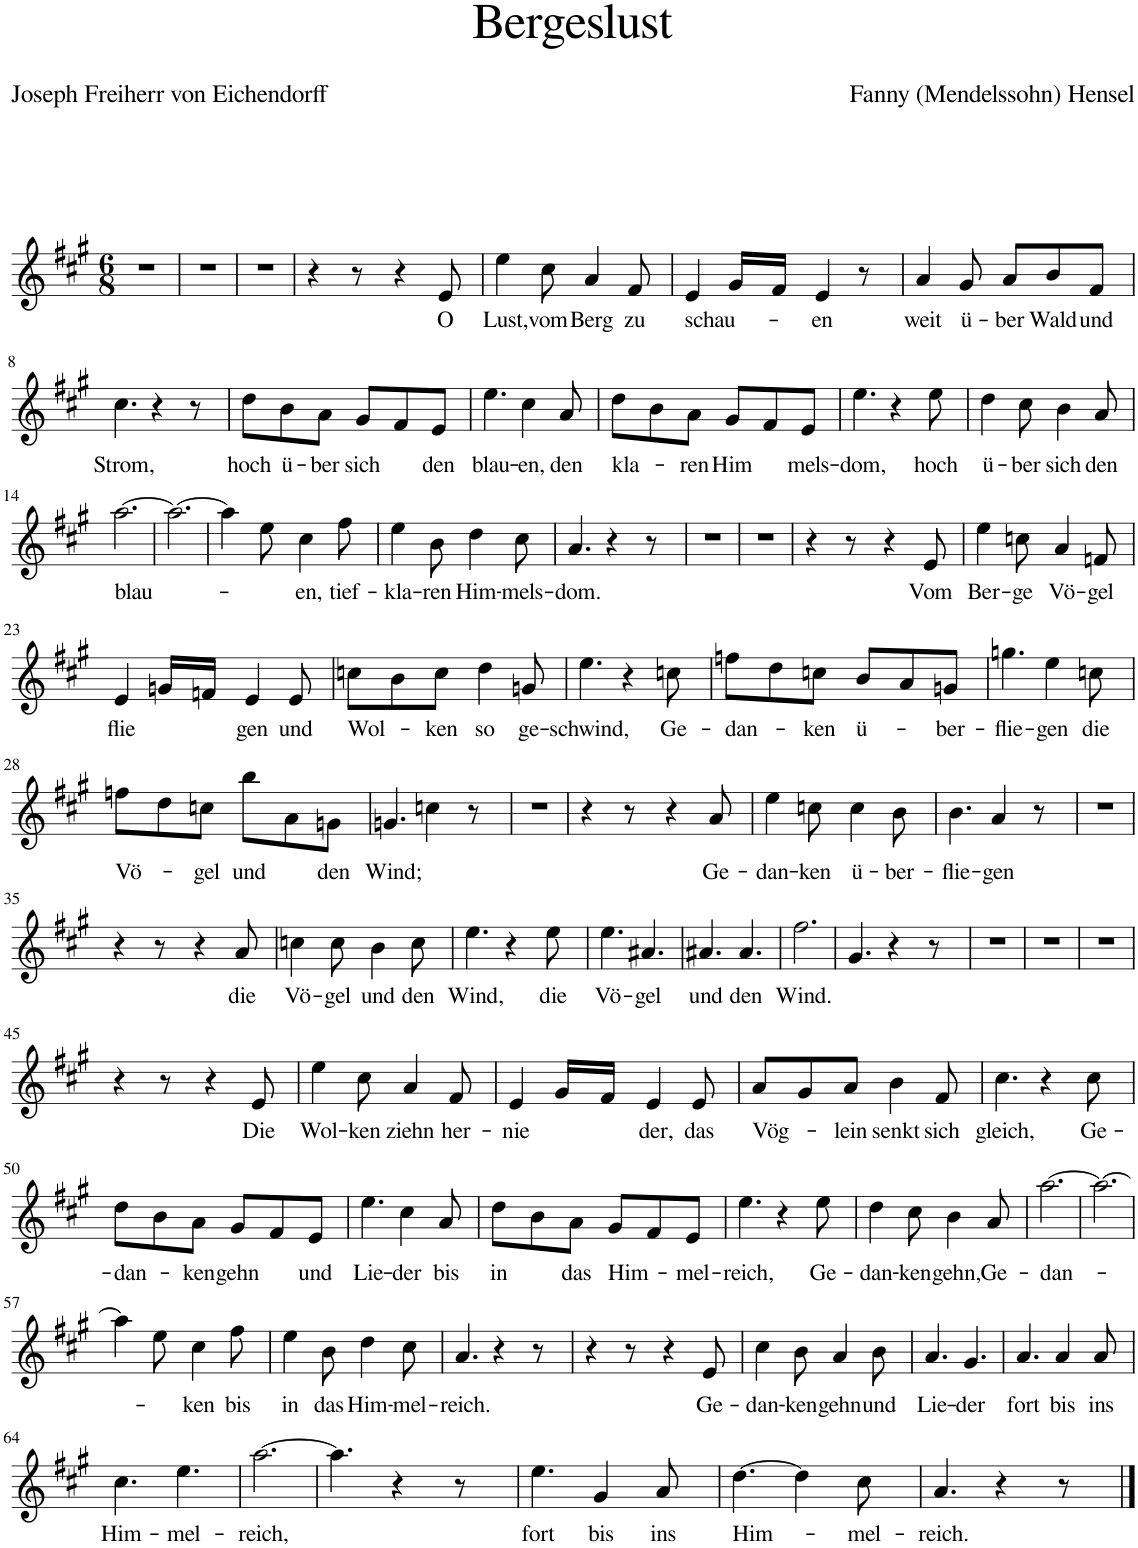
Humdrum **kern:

**kern	**text
*part1	*part1
*staff1	*staff1
*I"Piano	*
*I'Pno	*
*clefG2	*
*k[f#c#g#]	*
*M6/8	*
=1	=1
2.r	.
=2	=2
2.r	.
=3	=3
2.r	.
=4	=4
4r	.
8r	.
4r	.
!	!LO:LY:b
8e/	O
=5	=5
!	!LO:LY:b
4ee\	Lust,
!	!LO:LY:b
8cc#\	vom
!	!LO:LY:b
4a/	Berg
!	!LO:LY:b
8f#/	zu
=6	=6
!	!LO:LY:b
4e/	schau-
16g#/LL	.
16f#/JJ	.
!	!LO:LY:b
4e/	-en
8r	.
=7	=7
!	!LO:LY:b
4a/	weit
!	!LO:LY:b
8g#/	ü-
!	!LO:LY:b
8a/L	-ber
!	!LO:LY:b
8b/	Wald
!	!LO:LY:b
8f#/J	und
!!LO:LB:g=z
=8	=8
!	!LO:LY:b
4.cc#\	Strom,
4r	.
8r	.
=9	=9
!	!LO:LY:b
8dd\L	hoch
!	!LO:LY:b
8b\	ü-
!	!LO:LY:b
8a\J	-ber
!	!LO:LY:b
8g#/L	sich
8f#/	.
!	!LO:LY:b
8e/J	den
=10	=10
!	!LO:LY:b
4.ee\	blau-
!	!LO:LY:b
4cc#\	-en,
!	!LO:LY:b
8a/	den
=11	=11
!	!LO:LY:b
8dd\L	kla-
8b\	.
!	!LO:LY:b
8a\J	-ren
!	!LO:LY:b
8g#/L	Him
8f#/	.
!	!LO:LY:b
8e/J	-mels-
=12	=12
!	!LO:LY:b
4.ee\	-dom,
4r	.
!	!LO:LY:b
8ee\	hoch
=13	=13
!	!LO:LY:b
4dd\	ü-
!	!LO:LY:b
8cc#\	-ber
!	!LO:LY:b
4b\	sich
!	!LO:LY:b
8a/	den
!!LO:LB:g=z
=14	=14
!	!LO:LY:b
[2.aa\	blau-
=15	=15
2.aa\_	.
=16	=16
4aa\]	.
8ee\	.
!	!LO:LY:b
4cc#\	-en,
!	!LO:LY:b
8ff#\	tief-
=17	=17
!	!LO:LY:b
4ee\	kla-
!	!LO:LY:b
8b\	-ren
!	!LO:LY:b
4dd\	Him-
!	!LO:LY:b
8cc#\	-mels-
=18	=18
!	!LO:LY:b
4.a/	-dom.
4r	.
8r	.
=19	=19
2.r	.
=20	=20
2.r	.
=21	=21
4r	.
8r	.
4r	.
!	!LO:LY:b
8e/	Vom
=22	=22
!	!LO:LY:b
4ee\	Ber-
!	!LO:LY:b
8ccn\	-ge
!	!LO:LY:b
4a/	Vö-
!	!LO:LY:b
8fn/	-gel
!!LO:LB:g=z
=23	=23
!	!LO:LY:b
4e/	flie
16gn/LL	.
16fn/JJ	.
!	!LO:LY:b
4e/	-gen
!	!LO:LY:b
8e/	und
=24	=24
!	!LO:LY:b
8ccn\L	Wol-
8b\	.
!	!LO:LY:b
8cc\J	-ken
!	!LO:LY:b
4dd\	so
!	!LO:LY:b
8gn/	ge-
=25	=25
!	!LO:LY:b
4.ee\	schwind,
4r	.
!	!LO:LY:b
8ccn\	Ge-
=26	=26
!	!LO:LY:b
8ffn\L	-dan-
8dd\	.
!	!LO:LY:b
8ccn\J	-ken
!	!LO:LY:b
8b/L	ü-
8a/	.
!	!LO:LY:b
8gn/J	-ber-
=27	=27
!	!LO:LY:b
4.ggn\	-flie-
!	!LO:LY:b
4ee\	-gen
!	!LO:LY:b
8ccn\	die
!!LO:LB:g=z
=28	=28
!	!LO:LY:b
8ffn\L	Vö-
8dd\	.
!	!LO:LY:b
8ccn\J	-gel
!	!LO:LY:b
8bb\L	und
8a\	.
!	!LO:LY:b
8gn\J	den
=29	=29
!	!LO:LY:b
4.gn/	Wind;
4ccn\	.
8r	.
=30	=30
2.r	.
=31	=31
4r	.
8r	.
4r	.
!	!LO:LY:b
8a/	Ge-
=32	=32
!	!LO:LY:b
4ee\	-dan-
!	!LO:LY:b
8ccn\	-ken
!	!LO:LY:b
4cc\	ü-
!	!LO:LY:b
8b\	-ber-
=33	=33
!	!LO:LY:b
4.b\	-flie-
!	!LO:LY:b
4a/	-gen
8r	.
=34	=34
2.r	.
!!LO:LB:g=z
=35	=35
4r	.
8r	.
4r	.
!	!LO:LY:b
8a/	die
=36	=36
!	!LO:LY:b
4ccn\	Vö-
!	!LO:LY:b
8cc\	-gel
!	!LO:LY:b
4b\	und
!	!LO:LY:b
8cc\	den
=37	=37
!	!LO:LY:b
4.ee\	Wind,
4r	.
!	!LO:LY:b
8ee\	die
=38	=38
!	!LO:LY:b
4.ee\	Vö-
!	!LO:LY:b
4.a#X/	-gel
=39	=39
!	!LO:LY:b
4.a#X/	und
!	!LO:LY:b
4.a#/	den
=40	=40
!	!LO:LY:b
2.ff#\	Wind.
=41	=41
4.g#/	.
4r	.
8r	.
=42	=42
2.r	.
=43	=43
2.r	.
=44	=44
2.r	.
!!LO:LB:g=z
=45	=45
4r	.
8r	.
4r	.
!	!LO:LY:b
8e/	Die
=46	=46
!	!LO:LY:b
4ee\	Wol-
!	!LO:LY:b
8cc#\	-ken
!	!LO:LY:b
4a/	ziehn
!	!LO:LY:b
8f#/	her-
=47	=47
!	!LO:LY:b
4e/	-nie
16g#/LL	.
16f#/JJ	.
!	!LO:LY:b
4e/	-der,
!	!LO:LY:b
8e/	das
=48	=48
!	!LO:LY:b
8a/L	Vög-
8g#/	.
!	!LO:LY:b
8a/J	-lein
!	!LO:LY:b
4b\	senkt
!	!LO:LY:b
8f#/	sich
=49	=49
!	!LO:LY:b
4.cc#\	gleich,
4r	.
!	!LO:LY:b
8cc#\	Ge-
!!LO:LB:g=z
=50	=50
!	!LO:LY:b
8dd\L	dan-
8b\	.
!	!LO:LY:b
8a\J	-ken
!	!LO:LY:b
8g#/L	gehn
8f#/	.
!	!LO:LY:b
8e/J	und
=51	=51
!	!LO:LY:b
4.ee\	Lie-
!	!LO:LY:b
4cc#\	-der
!	!LO:LY:b
8a/	bis
=52	=52
!	!LO:LY:b
8dd\L	in
8b\	.
!	!LO:LY:b
8a\J	das
!	!LO:LY:b
8g#/L	Him-
8f#/	.
!	!LO:LY:b
8e/J	-mel-
=53	=53
!	!LO:LY:b
4.ee\	-reich,
4r	.
!	!LO:LY:b
8ee\	Ge-
=54	=54
!	!LO:LY:b
4dd\	-dan-
!	!LO:LY:b
8cc#\	-ken
!	!LO:LY:b
4b\	gehn,
!	!LO:LY:b
8a/	Ge-
=55	=55
!	!LO:LY:b
[2.aa\	-dan-
=56	=56
2.aa\_	.
!!LO:LB:g=z
=57	=57
4aa\]	.
8ee\	.
!	!LO:LY:b
4cc#\	-ken
!	!LO:LY:b
8ff#\	bis
=58	=58
!	!LO:LY:b
4ee\	in
!	!LO:LY:b
8b\	das
!	!LO:LY:b
4dd\	Him-
!	!LO:LY:b
8cc#\	-mel-
=59	=59
!	!LO:LY:b
4.a/	-reich.
4r	.
8r	.
=60	=60
4r	.
8r	.
4r	.
!	!LO:LY:b
8e/	Ge-
=61	=61
!	!LO:LY:b
4cc#\	-dan-
!	!LO:LY:b
8b\	-ken
!	!LO:LY:b
4a/	gehn
!	!LO:LY:b
8b\	und
=62	=62
!	!LO:LY:b
4.a/	Lie-
!	!LO:LY:b
4.g#/	-der
=63	=63
!	!LO:LY:b
4.a/	fort
!	!LO:LY:b
4a/	bis
!	!LO:LY:b
8a/	ins
!!LO:LB:g=z
=64	=64
!	!LO:LY:b
4.cc#\	Him-
!	!LO:LY:b
4.ee\	-mel-
=65	=65
!	!LO:LY:b
[2.aa\	-reich,
=66	=66
4.aa\]	.
4r	.
8r	.
=67	=67
!	!LO:LY:b
4.ee\	fort
!	!LO:LY:b
4g#/	bis
!	!LO:LY:b
8a/	ins
=68	=68
!	!LO:LY:b
[4.dd\	Him-
4dd\]	.
!	!LO:LY:b
8cc#\	-mel-
=69	=69
!	!LO:LY:b
4.a/	-reich.
4r	.
8r	.
==	==
*-	*-
